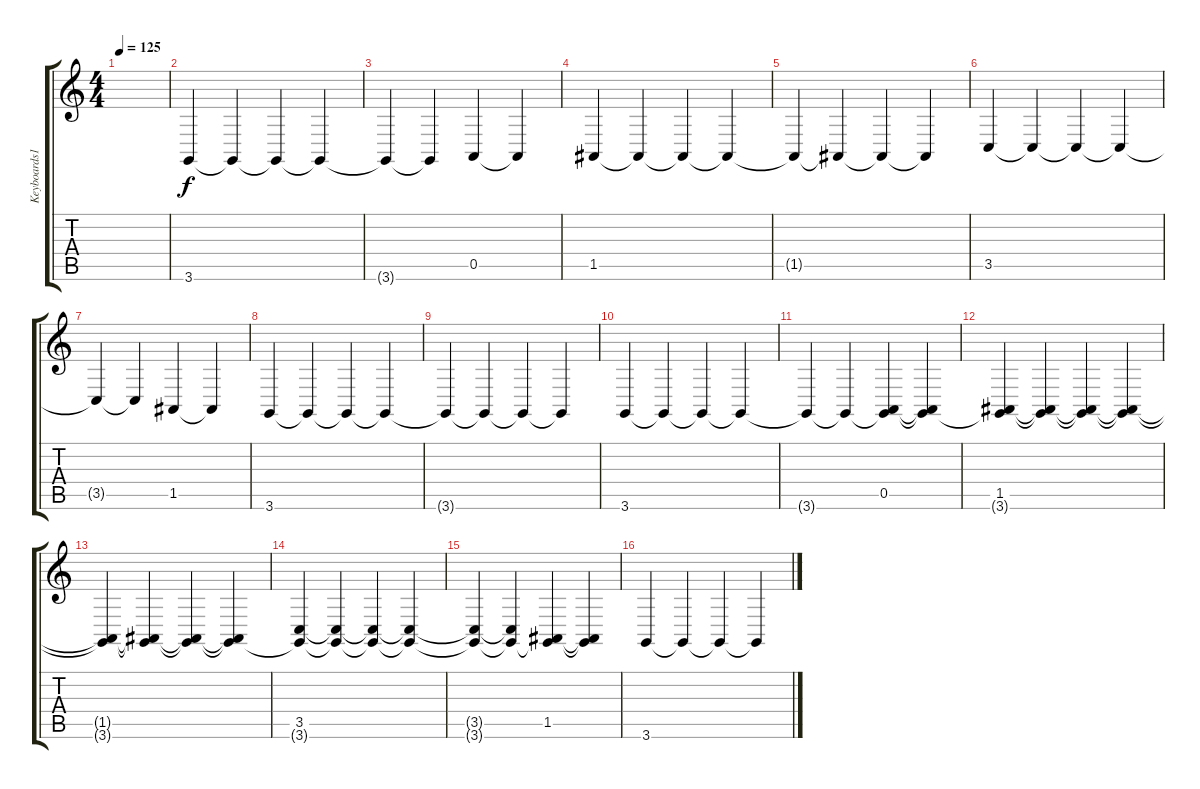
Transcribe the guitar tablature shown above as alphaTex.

\track ("Keyboards1" "Keyboards1") {instrument pad8sweep}
\staff {score tabs}
\tuning (E4 B3 G3 D3 A2 E2) {hide}
\ts (4 4)
\tempo 125
\clef g2
\ks c
|
3.6.4 3.6{t}.4 3.6{t}.4 3.6{t}.4 |
3.6{t}.4 3.6{t}.4 0.5.4 0.5{t}.4 |
1.5.4 1.5{t}.4 1.5{t}.4 1.5{t}.4 |
1.5{t}.4 1.5{t}.4 1.5{t}.4 1.5{t}.4 |
3.5.4 3.5{t}.4 3.5{t}.4 3.5{t}.4 |
3.5{t}.4 3.5{t}.4 1.5.4 1.5{t}.4 |
3.6.4 3.6{t}.4 3.6{t}.4 3.6{t}.4 |
3.6{t}.4 3.6{t}.4 3.6{t}.4 3.6{t}.4 |
3.6.4{volume 10} 3.6{t}.4 3.6{t}.4 3.6{t}.4 |
3.6{t}.4{volume 10} 3.6{t}.4 (0.5 3.6{t}).4 (0.5{t} 3.6{t}).4 |
(1.5 3.6{t}).4{volume 10} (1.5{t} 3.6{t}).4 (1.5{t} 3.6{t}).4 (1.5{t} 3.6{t}).4 |
(1.5{t} 3.6{t}).4{volume 10} (1.5{t} 3.6{t}).4 (1.5{t} 3.6{t}).4 (1.5{t} 3.6{t}).4 |
(3.5 3.6{t}).4{volume 10} (3.5{t} 3.6{t}).4 (3.5{t} 3.6{t}).4 (3.5{t} 3.6{t}).4 |
(3.5{t} 3.6{t}).4{volume 10} (3.5{t} 3.6{t}).4 (1.5 3.6{t}).4 (1.5{t} 3.6{t}).4 |
3.6.4{volume 10} 3.6{t}.4 3.6{t}.4 3.6{t}.4
